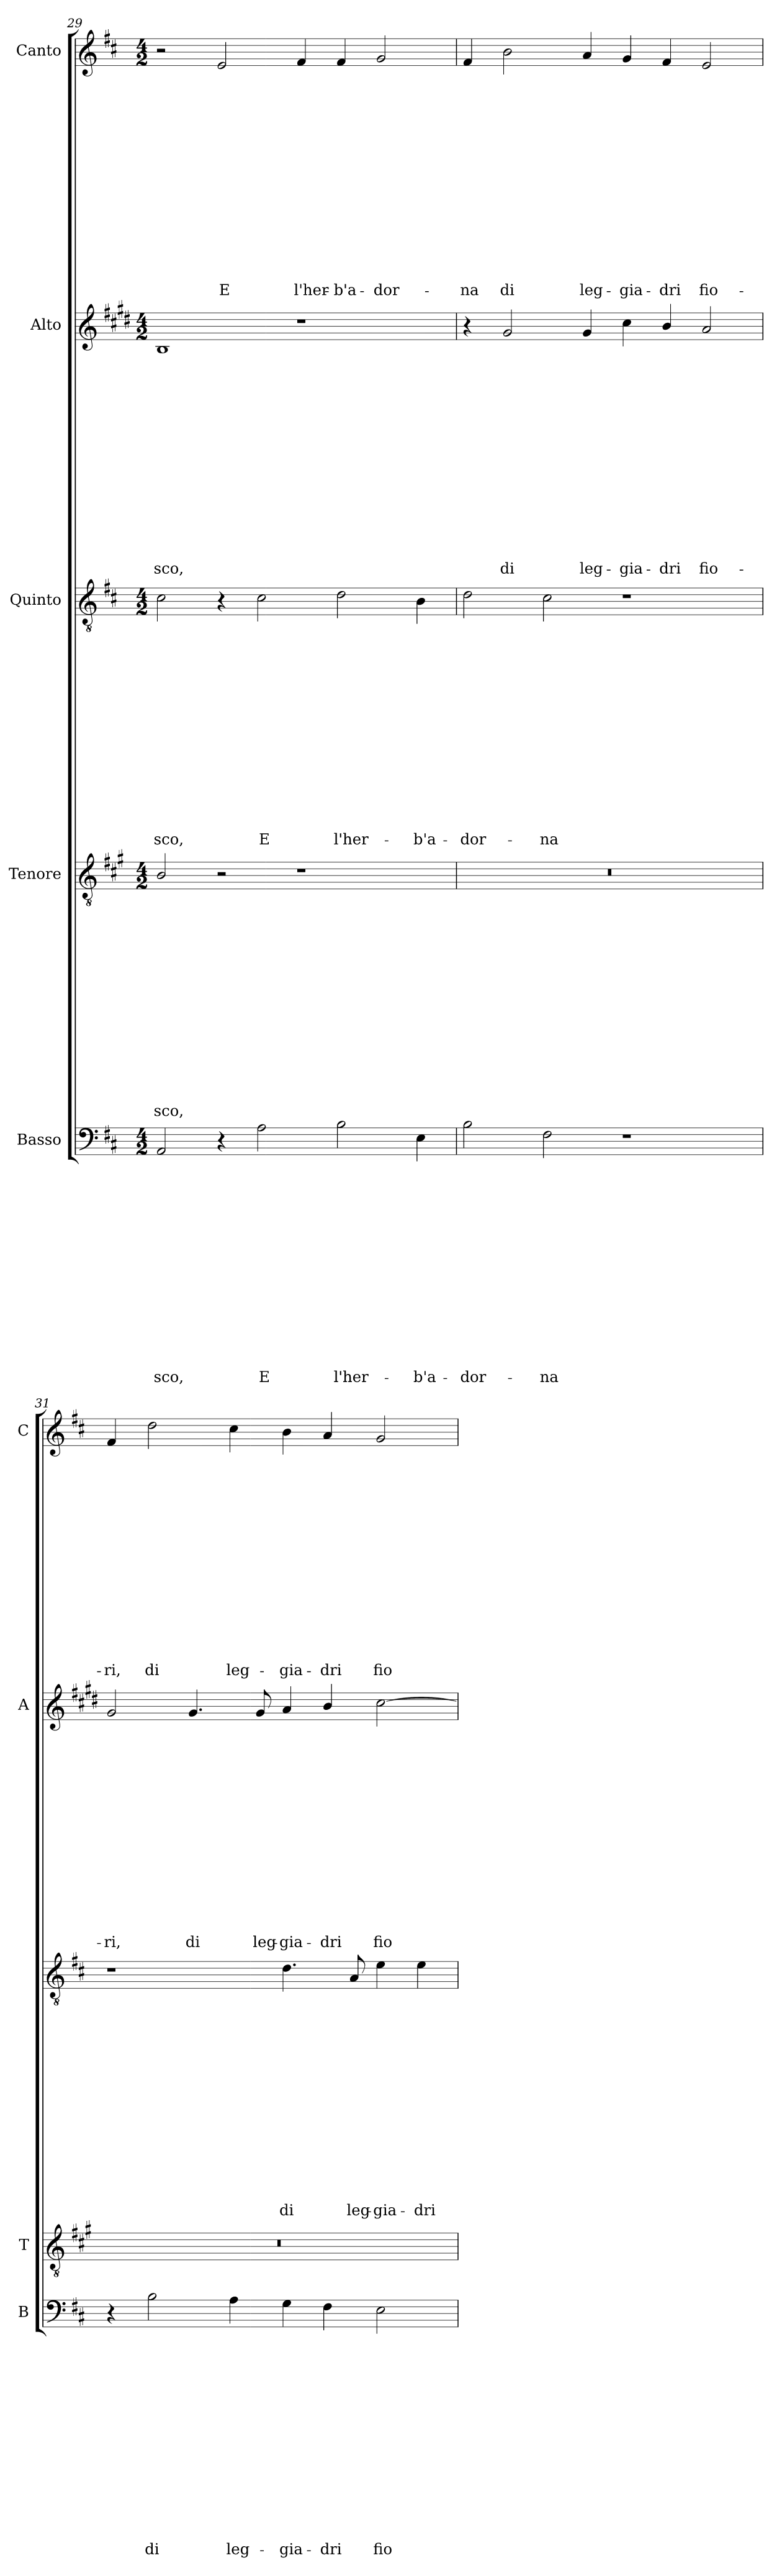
**kern	**text	**text	**text	**text	**text	**text	**text	**text	**text	**text	**text	**text	**text	**text	**text	**kern	**text	**text	**text	**text	**text	**text	**text	**text	**text	**text	**text	**text	**text	**text	**text	**kern	**text	**text	**text	**text	**text	**text	**text	**text	**text	**text	**text	**text	**text	**text	**text	**kern	**text	**text	**text	**text	**text	**text	**text	**text	**text	**text	**text	**text	**text	**text	**text	**kern	**text	**text	**text	**text	**text	**text	**text	**text	**text	**text	**text	**text	**text	**text	**text
*part5	*part5	*part5	*part5	*part5	*part5	*part5	*part5	*part5	*part5	*part5	*part5	*part5	*part5	*part5	*part5	*part4	*part4	*part4	*part4	*part4	*part4	*part4	*part4	*part4	*part4	*part4	*part4	*part4	*part4	*part4	*part4	*part3	*part3	*part3	*part3	*part3	*part3	*part3	*part3	*part3	*part3	*part3	*part3	*part3	*part3	*part3	*part3	*part2	*part2	*part2	*part2	*part2	*part2	*part2	*part2	*part2	*part2	*part2	*part2	*part2	*part2	*part2	*part2	*part1	*part1	*part1	*part1	*part1	*part1	*part1	*part1	*part1	*part1	*part1	*part1	*part1	*part1	*part1	*part1
*staff5	*staff5	*staff5	*staff5	*staff5	*staff5	*staff5	*staff5	*staff5	*staff5	*staff5	*staff5	*staff5	*staff5	*staff5	*staff5	*staff4	*staff4	*staff4	*staff4	*staff4	*staff4	*staff4	*staff4	*staff4	*staff4	*staff4	*staff4	*staff4	*staff4	*staff4	*staff4	*staff3	*staff3	*staff3	*staff3	*staff3	*staff3	*staff3	*staff3	*staff3	*staff3	*staff3	*staff3	*staff3	*staff3	*staff3	*staff3	*staff2	*staff2	*staff2	*staff2	*staff2	*staff2	*staff2	*staff2	*staff2	*staff2	*staff2	*staff2	*staff2	*staff2	*staff2	*staff2	*staff1	*staff1	*staff1	*staff1	*staff1	*staff1	*staff1	*staff1	*staff1	*staff1	*staff1	*staff1	*staff1	*staff1	*staff1	*staff1
*I"Basso	*	*	*	*	*	*	*	*	*	*	*	*	*	*	*	*I"Tenore	*	*	*	*	*	*	*	*	*	*	*	*	*	*	*	*I"Quinto	*	*	*	*	*	*	*	*	*	*	*	*	*	*	*	*I"Alto	*	*	*	*	*	*	*	*	*	*	*	*	*	*	*	*I"Canto	*	*	*	*	*	*	*	*	*	*	*	*	*	*	*
*I'B	*	*	*	*	*	*	*	*	*	*	*	*	*	*	*	*I'T	*	*	*	*	*	*	*	*	*	*	*	*	*	*	*	*	*	*	*	*	*	*	*	*	*	*	*	*	*	*	*	*I'A	*	*	*	*	*	*	*	*	*	*	*	*	*	*	*	*I'C	*	*	*	*	*	*	*	*	*	*	*	*	*	*	*
*clefF4	*	*	*	*	*	*	*	*	*	*	*	*	*	*	*	*clefGv2	*	*	*	*	*	*	*	*	*	*	*	*	*	*	*	*clefGv2	*	*	*	*	*	*	*	*	*	*	*	*	*	*	*	*clefG2	*	*	*	*	*	*	*	*	*	*	*	*	*	*	*	*clefG2	*	*	*	*	*	*	*	*	*	*	*	*	*	*	*
*	*	*	*	*	*	*	*	*	*	*	*	*	*	*	*	*ITrd4c7	*	*	*	*	*	*	*	*	*	*	*	*	*	*	*	*	*	*	*	*	*	*	*	*	*	*	*	*	*	*	*	*ITrd1c2	*	*	*	*	*	*	*	*	*	*	*	*	*	*	*	*	*	*	*	*	*	*	*	*	*	*	*	*	*	*	*
*k[f#c#]	*	*	*	*	*	*	*	*	*	*	*	*	*	*	*	*k[f#c#]	*	*	*	*	*	*	*	*	*	*	*	*	*	*	*	*k[f#c#]	*	*	*	*	*	*	*	*	*	*	*	*	*	*	*	*k[f#c#]	*	*	*	*	*	*	*	*	*	*	*	*	*	*	*	*k[f#c#]	*	*	*	*	*	*	*	*	*	*	*	*	*	*	*
*D:	*	*	*	*	*	*	*	*	*	*	*	*	*	*	*	*D:	*	*	*	*	*	*	*	*	*	*	*	*	*	*	*	*D:	*	*	*	*	*	*	*	*	*	*	*	*	*	*	*	*D:	*	*	*	*	*	*	*	*	*	*	*	*	*	*	*	*D:	*	*	*	*	*	*	*	*	*	*	*	*	*	*	*
*M4/2	*	*	*	*	*	*	*	*	*	*	*	*	*	*	*	*M4/2	*	*	*	*	*	*	*	*	*	*	*	*	*	*	*	*M4/2	*	*	*	*	*	*	*	*	*	*	*	*	*	*	*	*M4/2	*	*	*	*	*	*	*	*	*	*	*	*	*	*	*	*M4/2	*	*	*	*	*	*	*	*	*	*	*	*	*	*	*
=29	=29	=29	=29	=29	=29	=29	=29	=29	=29	=29	=29	=29	=29	=29	=29	=29	=29	=29	=29	=29	=29	=29	=29	=29	=29	=29	=29	=29	=29	=29	=29	=29	=29	=29	=29	=29	=29	=29	=29	=29	=29	=29	=29	=29	=29	=29	=29	=29	=29	=29	=29	=29	=29	=29	=29	=29	=29	=29	=29	=29	=29	=29	=29	=29	=29	=29	=29	=29	=29	=29	=29	=29	=29	=29	=29	=29	=29	=29	=29
!	!	!	!	!	!	!	!	!	!	!	!	!	!	!	!LO:LY:b	!	!	!	!	!	!	!	!	!	!	!	!	!	!	!	!LO:LY:b	!	!	!	!	!	!	!	!	!	!	!	!	!	!	!	!LO:LY:b	!	!	!	!	!	!	!	!	!	!	!	!	!	!	!	!LO:LY:b	!	!	!	!	!	!	!	!	!	!	!	!	!	!	!	!
2AA/	.	.	.	.	.	.	.	.	.	.	.	.	.	.	-sco,	2E/	.	.	.	.	.	.	.	.	.	.	.	.	.	.	-sco,	2c#\	.	.	.	.	.	.	.	.	.	.	.	.	.	.	-sco,	1A	.	.	.	.	.	.	.	.	.	.	.	.	.	.	-sco,	2r	.	.	.	.	.	.	.	.	.	.	.	.	.	.	.
!	!	!	!	!	!	!	!	!	!	!	!	!	!	!	!	!	!	!	!	!	!	!	!	!	!	!	!	!	!	!	!	!	!	!	!	!	!	!	!	!	!	!	!	!	!	!	!	!	!	!	!	!	!	!	!	!	!	!	!	!	!	!	!	!	!	!	!	!	!	!	!	!	!	!	!	!	!	!	!LO:LY:b
4r	.	.	.	.	.	.	.	.	.	.	.	.	.	.	.	2r	.	.	.	.	.	.	.	.	.	.	.	.	.	.	.	4r	.	.	.	.	.	.	.	.	.	.	.	.	.	.	.	.	.	.	.	.	.	.	.	.	.	.	.	.	.	.	.	2e/	.	.	.	.	.	.	.	.	.	.	.	.	.	.	E
!	!	!	!	!	!	!	!	!	!	!	!	!	!	!	!LO:LY:b	!	!	!	!	!	!	!	!	!	!	!	!	!	!	!	!	!	!	!	!	!	!	!	!	!	!	!	!	!	!	!	!LO:LY:b	!	!	!	!	!	!	!	!	!	!	!	!	!	!	!	!	!	!	!	!	!	!	!	!	!	!	!	!	!	!	!	!
2A\	.	.	.	.	.	.	.	.	.	.	.	.	.	.	E	.	.	.	.	.	.	.	.	.	.	.	.	.	.	.	.	2c#\	.	.	.	.	.	.	.	.	.	.	.	.	.	.	E	.	.	.	.	.	.	.	.	.	.	.	.	.	.	.	.	.	.	.	.	.	.	.	.	.	.	.	.	.	.	.	.
!	!	!	!	!	!	!	!	!	!	!	!	!	!	!	!	!	!	!	!	!	!	!	!	!	!	!	!	!	!	!	!	!	!	!	!	!	!	!	!	!	!	!	!	!	!	!	!	!	!	!	!	!	!	!	!	!	!	!	!	!	!	!	!	!	!	!	!	!	!	!	!	!	!	!	!	!	!	!	!LO:LY:b
.	.	.	.	.	.	.	.	.	.	.	.	.	.	.	.	1r	.	.	.	.	.	.	.	.	.	.	.	.	.	.	.	.	.	.	.	.	.	.	.	.	.	.	.	.	.	.	.	1r	.	.	.	.	.	.	.	.	.	.	.	.	.	.	.	4f#/	.	.	.	.	.	.	.	.	.	.	.	.	.	.	l'her-
!	!	!	!	!	!	!	!	!	!	!	!	!	!	!	!LO:LY:b	!	!	!	!	!	!	!	!	!	!	!	!	!	!	!	!	!	!	!	!	!	!	!	!	!	!	!	!	!	!	!	!LO:LY:b	!	!	!	!	!	!	!	!	!	!	!	!	!	!	!	!	!	!	!	!	!	!	!	!	!	!	!	!	!	!	!	!LO:LY:b
2B\	.	.	.	.	.	.	.	.	.	.	.	.	.	.	l'her-	.	.	.	.	.	.	.	.	.	.	.	.	.	.	.	.	2d\	.	.	.	.	.	.	.	.	.	.	.	.	.	.	l'her-	.	.	.	.	.	.	.	.	.	.	.	.	.	.	.	.	4f#/	.	.	.	.	.	.	.	.	.	.	.	.	.	.	-b'a-
!	!	!	!	!	!	!	!	!	!	!	!	!	!	!	!	!	!	!	!	!	!	!	!	!	!	!	!	!	!	!	!	!	!	!	!	!	!	!	!	!	!	!	!	!	!	!	!	!	!	!	!	!	!	!	!	!	!	!	!	!	!	!	!	!	!	!	!	!	!	!	!	!	!	!	!	!	!	!	!LO:LY:b
.	.	.	.	.	.	.	.	.	.	.	.	.	.	.	.	.	.	.	.	.	.	.	.	.	.	.	.	.	.	.	.	.	.	.	.	.	.	.	.	.	.	.	.	.	.	.	.	.	.	.	.	.	.	.	.	.	.	.	.	.	.	.	.	2g/	.	.	.	.	.	.	.	.	.	.	.	.	.	.	-dor-
!	!	!	!	!	!	!	!	!	!	!	!	!	!	!	!LO:LY:b	!	!	!	!	!	!	!	!	!	!	!	!	!	!	!	!	!	!	!	!	!	!	!	!	!	!	!	!	!	!	!	!LO:LY:b	!	!	!	!	!	!	!	!	!	!	!	!	!	!	!	!	!	!	!	!	!	!	!	!	!	!	!	!	!	!	!	!
4E\	.	.	.	.	.	.	.	.	.	.	.	.	.	.	-b'a-	.	.	.	.	.	.	.	.	.	.	.	.	.	.	.	.	4B\	.	.	.	.	.	.	.	.	.	.	.	.	.	.	-b'a-	.	.	.	.	.	.	.	.	.	.	.	.	.	.	.	.	.	.	.	.	.	.	.	.	.	.	.	.	.	.	.	.
=30	=30	=30	=30	=30	=30	=30	=30	=30	=30	=30	=30	=30	=30	=30	=30	=30	=30	=30	=30	=30	=30	=30	=30	=30	=30	=30	=30	=30	=30	=30	=30	=30	=30	=30	=30	=30	=30	=30	=30	=30	=30	=30	=30	=30	=30	=30	=30	=30	=30	=30	=30	=30	=30	=30	=30	=30	=30	=30	=30	=30	=30	=30	=30	=30	=30	=30	=30	=30	=30	=30	=30	=30	=30	=30	=30	=30	=30	=30	=30
!	!	!	!	!	!	!	!	!	!	!	!	!	!	!	!LO:LY:b	!	!	!	!	!	!	!	!	!	!	!	!	!	!	!	!	!	!	!	!	!	!	!	!	!	!	!	!	!	!	!	!LO:LY:b	!	!	!	!	!	!	!	!	!	!	!	!	!	!	!	!	!	!	!	!	!	!	!	!	!	!	!	!	!	!	!	!LO:LY:b
2B\	.	.	.	.	.	.	.	.	.	.	.	.	.	.	-dor-	0r	.	.	.	.	.	.	.	.	.	.	.	.	.	.	.	2d\	.	.	.	.	.	.	.	.	.	.	.	.	.	.	-dor-	4r	.	.	.	.	.	.	.	.	.	.	.	.	.	.	.	4f#/	.	.	.	.	.	.	.	.	.	.	.	.	.	.	-na
!	!	!	!	!	!	!	!	!	!	!	!	!	!	!	!	!	!	!	!	!	!	!	!	!	!	!	!	!	!	!	!	!	!	!	!	!	!	!	!	!	!	!	!	!	!	!	!	!	!	!	!	!	!	!	!	!	!	!	!	!	!	!	!LO:LY:b	!	!	!	!	!	!	!	!	!	!	!	!	!	!	!	!LO:LY:b
.	.	.	.	.	.	.	.	.	.	.	.	.	.	.	.	.	.	.	.	.	.	.	.	.	.	.	.	.	.	.	.	.	.	.	.	.	.	.	.	.	.	.	.	.	.	.	.	2f#/	.	.	.	.	.	.	.	.	.	.	.	.	.	.	di	2b\	.	.	.	.	.	.	.	.	.	.	.	.	.	.	di
!	!	!	!	!	!	!	!	!	!	!	!	!	!	!	!LO:LY:b	!	!	!	!	!	!	!	!	!	!	!	!	!	!	!	!	!	!	!	!	!	!	!	!	!	!	!	!	!	!	!	!LO:LY:b	!	!	!	!	!	!	!	!	!	!	!	!	!	!	!	!	!	!	!	!	!	!	!	!	!	!	!	!	!	!	!	!
2F#\	.	.	.	.	.	.	.	.	.	.	.	.	.	.	-na	.	.	.	.	.	.	.	.	.	.	.	.	.	.	.	.	2c#\	.	.	.	.	.	.	.	.	.	.	.	.	.	.	-na	.	.	.	.	.	.	.	.	.	.	.	.	.	.	.	.	.	.	.	.	.	.	.	.	.	.	.	.	.	.	.	.
!	!	!	!	!	!	!	!	!	!	!	!	!	!	!	!	!	!	!	!	!	!	!	!	!	!	!	!	!	!	!	!	!	!	!	!	!	!	!	!	!	!	!	!	!	!	!	!	!	!	!	!	!	!	!	!	!	!	!	!	!	!	!	!LO:LY:b	!	!	!	!	!	!	!	!	!	!	!	!	!	!	!	!LO:LY:b
.	.	.	.	.	.	.	.	.	.	.	.	.	.	.	.	.	.	.	.	.	.	.	.	.	.	.	.	.	.	.	.	.	.	.	.	.	.	.	.	.	.	.	.	.	.	.	.	4f#/	.	.	.	.	.	.	.	.	.	.	.	.	.	.	leg-	4a/	.	.	.	.	.	.	.	.	.	.	.	.	.	.	leg-
!	!	!	!	!	!	!	!	!	!	!	!	!	!	!	!	!	!	!	!	!	!	!	!	!	!	!	!	!	!	!	!	!	!	!	!	!	!	!	!	!	!	!	!	!	!	!	!	!	!	!	!	!	!	!	!	!	!	!	!	!	!	!	!LO:LY:b	!	!	!	!	!	!	!	!	!	!	!	!	!	!	!	!LO:LY:b
1r	.	.	.	.	.	.	.	.	.	.	.	.	.	.	.	.	.	.	.	.	.	.	.	.	.	.	.	.	.	.	.	1r	.	.	.	.	.	.	.	.	.	.	.	.	.	.	.	4b\	.	.	.	.	.	.	.	.	.	.	.	.	.	.	-gia-	4g/	.	.	.	.	.	.	.	.	.	.	.	.	.	.	-gia-
!	!	!	!	!	!	!	!	!	!	!	!	!	!	!	!	!	!	!	!	!	!	!	!	!	!	!	!	!	!	!	!	!	!	!	!	!	!	!	!	!	!	!	!	!	!	!	!	!	!	!	!	!	!	!	!	!	!	!	!	!	!	!	!LO:LY:b	!	!	!	!	!	!	!	!	!	!	!	!	!	!	!	!LO:LY:b
.	.	.	.	.	.	.	.	.	.	.	.	.	.	.	.	.	.	.	.	.	.	.	.	.	.	.	.	.	.	.	.	.	.	.	.	.	.	.	.	.	.	.	.	.	.	.	.	4a/	.	.	.	.	.	.	.	.	.	.	.	.	.	.	-dri	4f#/	.	.	.	.	.	.	.	.	.	.	.	.	.	.	-dri
!	!	!	!	!	!	!	!	!	!	!	!	!	!	!	!	!	!	!	!	!	!	!	!	!	!	!	!	!	!	!	!	!	!	!	!	!	!	!	!	!	!	!	!	!	!	!	!	!	!	!	!	!	!	!	!	!	!	!	!	!	!	!	!LO:LY:b	!	!	!	!	!	!	!	!	!	!	!	!	!	!	!	!LO:LY:b
.	.	.	.	.	.	.	.	.	.	.	.	.	.	.	.	.	.	.	.	.	.	.	.	.	.	.	.	.	.	.	.	.	.	.	.	.	.	.	.	.	.	.	.	.	.	.	.	2g/	.	.	.	.	.	.	.	.	.	.	.	.	.	.	fio-	2e/	.	.	.	.	.	.	.	.	.	.	.	.	.	.	fio-
!!LO:LB:g=z
=31	=31	=31	=31	=31	=31	=31	=31	=31	=31	=31	=31	=31	=31	=31	=31	=31	=31	=31	=31	=31	=31	=31	=31	=31	=31	=31	=31	=31	=31	=31	=31	=31	=31	=31	=31	=31	=31	=31	=31	=31	=31	=31	=31	=31	=31	=31	=31	=31	=31	=31	=31	=31	=31	=31	=31	=31	=31	=31	=31	=31	=31	=31	=31	=31	=31	=31	=31	=31	=31	=31	=31	=31	=31	=31	=31	=31	=31	=31	=31
!	!	!	!	!	!	!	!	!	!	!	!	!	!	!	!	!	!	!	!	!	!	!	!	!	!	!	!	!	!	!	!	!	!	!	!	!	!	!	!	!	!	!	!	!	!	!	!	!	!	!	!	!	!	!	!	!	!	!	!	!	!	!	!LO:LY:b	!	!	!	!	!	!	!	!	!	!	!	!	!	!	!	!LO:LY:b
4r	.	.	.	.	.	.	.	.	.	.	.	.	.	.	.	0r	.	.	.	.	.	.	.	.	.	.	.	.	.	.	.	1r	.	.	.	.	.	.	.	.	.	.	.	.	.	.	.	2f#/	.	.	.	.	.	.	.	.	.	.	.	.	.	.	-ri,	4f#/	.	.	.	.	.	.	.	.	.	.	.	.	.	.	-ri,
!	!	!	!	!	!	!	!	!	!	!	!	!	!	!	!LO:LY:b	!	!	!	!	!	!	!	!	!	!	!	!	!	!	!	!	!	!	!	!	!	!	!	!	!	!	!	!	!	!	!	!	!	!	!	!	!	!	!	!	!	!	!	!	!	!	!	!	!	!	!	!	!	!	!	!	!	!	!	!	!	!	!	!LO:LY:b
2B\	.	.	.	.	.	.	.	.	.	.	.	.	.	.	di	.	.	.	.	.	.	.	.	.	.	.	.	.	.	.	.	.	.	.	.	.	.	.	.	.	.	.	.	.	.	.	.	.	.	.	.	.	.	.	.	.	.	.	.	.	.	.	.	2dd\	.	.	.	.	.	.	.	.	.	.	.	.	.	.	di
!	!	!	!	!	!	!	!	!	!	!	!	!	!	!	!	!	!	!	!	!	!	!	!	!	!	!	!	!	!	!	!	!	!	!	!	!	!	!	!	!	!	!	!	!	!	!	!	!	!	!	!	!	!	!	!	!	!	!	!	!	!	!	!LO:LY:b	!	!	!	!	!	!	!	!	!	!	!	!	!	!	!	!
.	.	.	.	.	.	.	.	.	.	.	.	.	.	.	.	.	.	.	.	.	.	.	.	.	.	.	.	.	.	.	.	.	.	.	.	.	.	.	.	.	.	.	.	.	.	.	.	4.f#/	.	.	.	.	.	.	.	.	.	.	.	.	.	.	di	.	.	.	.	.	.	.	.	.	.	.	.	.	.	.	.
!	!	!	!	!	!	!	!	!	!	!	!	!	!	!	!LO:LY:b	!	!	!	!	!	!	!	!	!	!	!	!	!	!	!	!	!	!	!	!	!	!	!	!	!	!	!	!	!	!	!	!	!	!	!	!	!	!	!	!	!	!	!	!	!	!	!	!	!	!	!	!	!	!	!	!	!	!	!	!	!	!	!	!LO:LY:b
4A\	.	.	.	.	.	.	.	.	.	.	.	.	.	.	leg-	.	.	.	.	.	.	.	.	.	.	.	.	.	.	.	.	.	.	.	.	.	.	.	.	.	.	.	.	.	.	.	.	.	.	.	.	.	.	.	.	.	.	.	.	.	.	.	.	4cc#\	.	.	.	.	.	.	.	.	.	.	.	.	.	.	leg-
!	!	!	!	!	!	!	!	!	!	!	!	!	!	!	!	!	!	!	!	!	!	!	!	!	!	!	!	!	!	!	!	!	!	!	!	!	!	!	!	!	!	!	!	!	!	!	!	!	!	!	!	!	!	!	!	!	!	!	!	!	!	!	!LO:LY:b	!	!	!	!	!	!	!	!	!	!	!	!	!	!	!	!
.	.	.	.	.	.	.	.	.	.	.	.	.	.	.	.	.	.	.	.	.	.	.	.	.	.	.	.	.	.	.	.	.	.	.	.	.	.	.	.	.	.	.	.	.	.	.	.	8f#/	.	.	.	.	.	.	.	.	.	.	.	.	.	.	leg-	.	.	.	.	.	.	.	.	.	.	.	.	.	.	.	.
!	!	!	!	!	!	!	!	!	!	!	!	!	!	!	!LO:LY:b	!	!	!	!	!	!	!	!	!	!	!	!	!	!	!	!	!	!	!	!	!	!	!	!	!	!	!	!	!	!	!	!LO:LY:b	!	!	!	!	!	!	!	!	!	!	!	!	!	!	!	!LO:LY:b	!	!	!	!	!	!	!	!	!	!	!	!	!	!	!	!LO:LY:b
4G\	.	.	.	.	.	.	.	.	.	.	.	.	.	.	-gia-	.	.	.	.	.	.	.	.	.	.	.	.	.	.	.	.	4.d\	.	.	.	.	.	.	.	.	.	.	.	.	.	.	di	4g/	.	.	.	.	.	.	.	.	.	.	.	.	.	.	-gia-	4b\	.	.	.	.	.	.	.	.	.	.	.	.	.	.	-gia-
!	!	!	!	!	!	!	!	!	!	!	!	!	!	!	!LO:LY:b	!	!	!	!	!	!	!	!	!	!	!	!	!	!	!	!	!	!	!	!	!	!	!	!	!	!	!	!	!	!	!	!	!	!	!	!	!	!	!	!	!	!	!	!	!	!	!	!LO:LY:b	!	!	!	!	!	!	!	!	!	!	!	!	!	!	!	!LO:LY:b
4F#\	.	.	.	.	.	.	.	.	.	.	.	.	.	.	-dri	.	.	.	.	.	.	.	.	.	.	.	.	.	.	.	.	.	.	.	.	.	.	.	.	.	.	.	.	.	.	.	.	4a/	.	.	.	.	.	.	.	.	.	.	.	.	.	.	-dri	4a/	.	.	.	.	.	.	.	.	.	.	.	.	.	.	-dri
!	!	!	!	!	!	!	!	!	!	!	!	!	!	!	!	!	!	!	!	!	!	!	!	!	!	!	!	!	!	!	!	!	!	!	!	!	!	!	!	!	!	!	!	!	!	!	!LO:LY:b	!	!	!	!	!	!	!	!	!	!	!	!	!	!	!	!	!	!	!	!	!	!	!	!	!	!	!	!	!	!	!	!
.	.	.	.	.	.	.	.	.	.	.	.	.	.	.	.	.	.	.	.	.	.	.	.	.	.	.	.	.	.	.	.	8A/	.	.	.	.	.	.	.	.	.	.	.	.	.	.	leg-	.	.	.	.	.	.	.	.	.	.	.	.	.	.	.	.	.	.	.	.	.	.	.	.	.	.	.	.	.	.	.	.
!	!	!	!	!	!	!	!	!	!	!	!	!	!	!	!LO:LY:b	!	!	!	!	!	!	!	!	!	!	!	!	!	!	!	!	!	!	!	!	!	!	!	!	!	!	!	!	!	!	!	!LO:LY:b	!	!	!	!	!	!	!	!	!	!	!	!	!	!	!	!LO:LY:b	!	!	!	!	!	!	!	!	!	!	!	!	!	!	!	!LO:LY:b
2E\	.	.	.	.	.	.	.	.	.	.	.	.	.	.	fio-	.	.	.	.	.	.	.	.	.	.	.	.	.	.	.	.	4e\	.	.	.	.	.	.	.	.	.	.	.	.	.	.	-gia-	[2b\	.	.	.	.	.	.	.	.	.	.	.	.	.	.	fio-	2g/	.	.	.	.	.	.	.	.	.	.	.	.	.	.	fio-
!	!	!	!	!	!	!	!	!	!	!	!	!	!	!	!	!	!	!	!	!	!	!	!	!	!	!	!	!	!	!	!	!	!	!	!	!	!	!	!	!	!	!	!	!	!	!	!LO:LY:b	!	!	!	!	!	!	!	!	!	!	!	!	!	!	!	!	!	!	!	!	!	!	!	!	!	!	!	!	!	!	!	!
.	.	.	.	.	.	.	.	.	.	.	.	.	.	.	.	.	.	.	.	.	.	.	.	.	.	.	.	.	.	.	.	4e\	.	.	.	.	.	.	.	.	.	.	.	.	.	.	-dri	.	.	.	.	.	.	.	.	.	.	.	.	.	.	.	.	.	.	.	.	.	.	.	.	.	.	.	.	.	.	.	.
=	=	=	=	=	=	=	=	=	=	=	=	=	=	=	=	=	=	=	=	=	=	=	=	=	=	=	=	=	=	=	=	=	=	=	=	=	=	=	=	=	=	=	=	=	=	=	=	=	=	=	=	=	=	=	=	=	=	=	=	=	=	=	=	=	=	=	=	=	=	=	=	=	=	=	=	=	=	=	=
*-	*-	*-	*-	*-	*-	*-	*-	*-	*-	*-	*-	*-	*-	*-	*-	*-	*-	*-	*-	*-	*-	*-	*-	*-	*-	*-	*-	*-	*-	*-	*-	*-	*-	*-	*-	*-	*-	*-	*-	*-	*-	*-	*-	*-	*-	*-	*-	*-	*-	*-	*-	*-	*-	*-	*-	*-	*-	*-	*-	*-	*-	*-	*-	*-	*-	*-	*-	*-	*-	*-	*-	*-	*-	*-	*-	*-	*-	*-	*-
